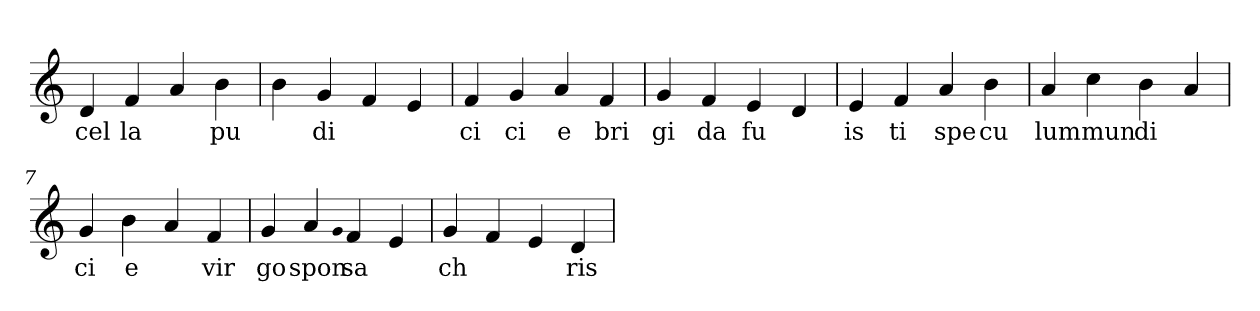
**kern	**text
*part1	*part1
*staff1	*staff1
*clefG2	*
=1	=1
4d	cel
4f	la
4a	.
4b	pu
=2	=2
4b	.
4g	di
4f	.
4e	.
=3	=3
4f	ci
4g	ci
4a	e
4f	bri
=4	=4
4g	gi
4f	da
4e	fu
4d	.
=5	=5
4e	is
4f	ti
4a	spe
4b	cu
=6	=6
4a	lum
4cc	mun
4b	di
4a	.
=7	=7
4g	ci
4b	e
4a	.
4f	vir
=8	=8
4g	go
4a	spon
qqg	.
4f	sa
4e	.
=9	=9
4g	ch
4f	.
4e	.
4d	ris
=	=
*-	*-
